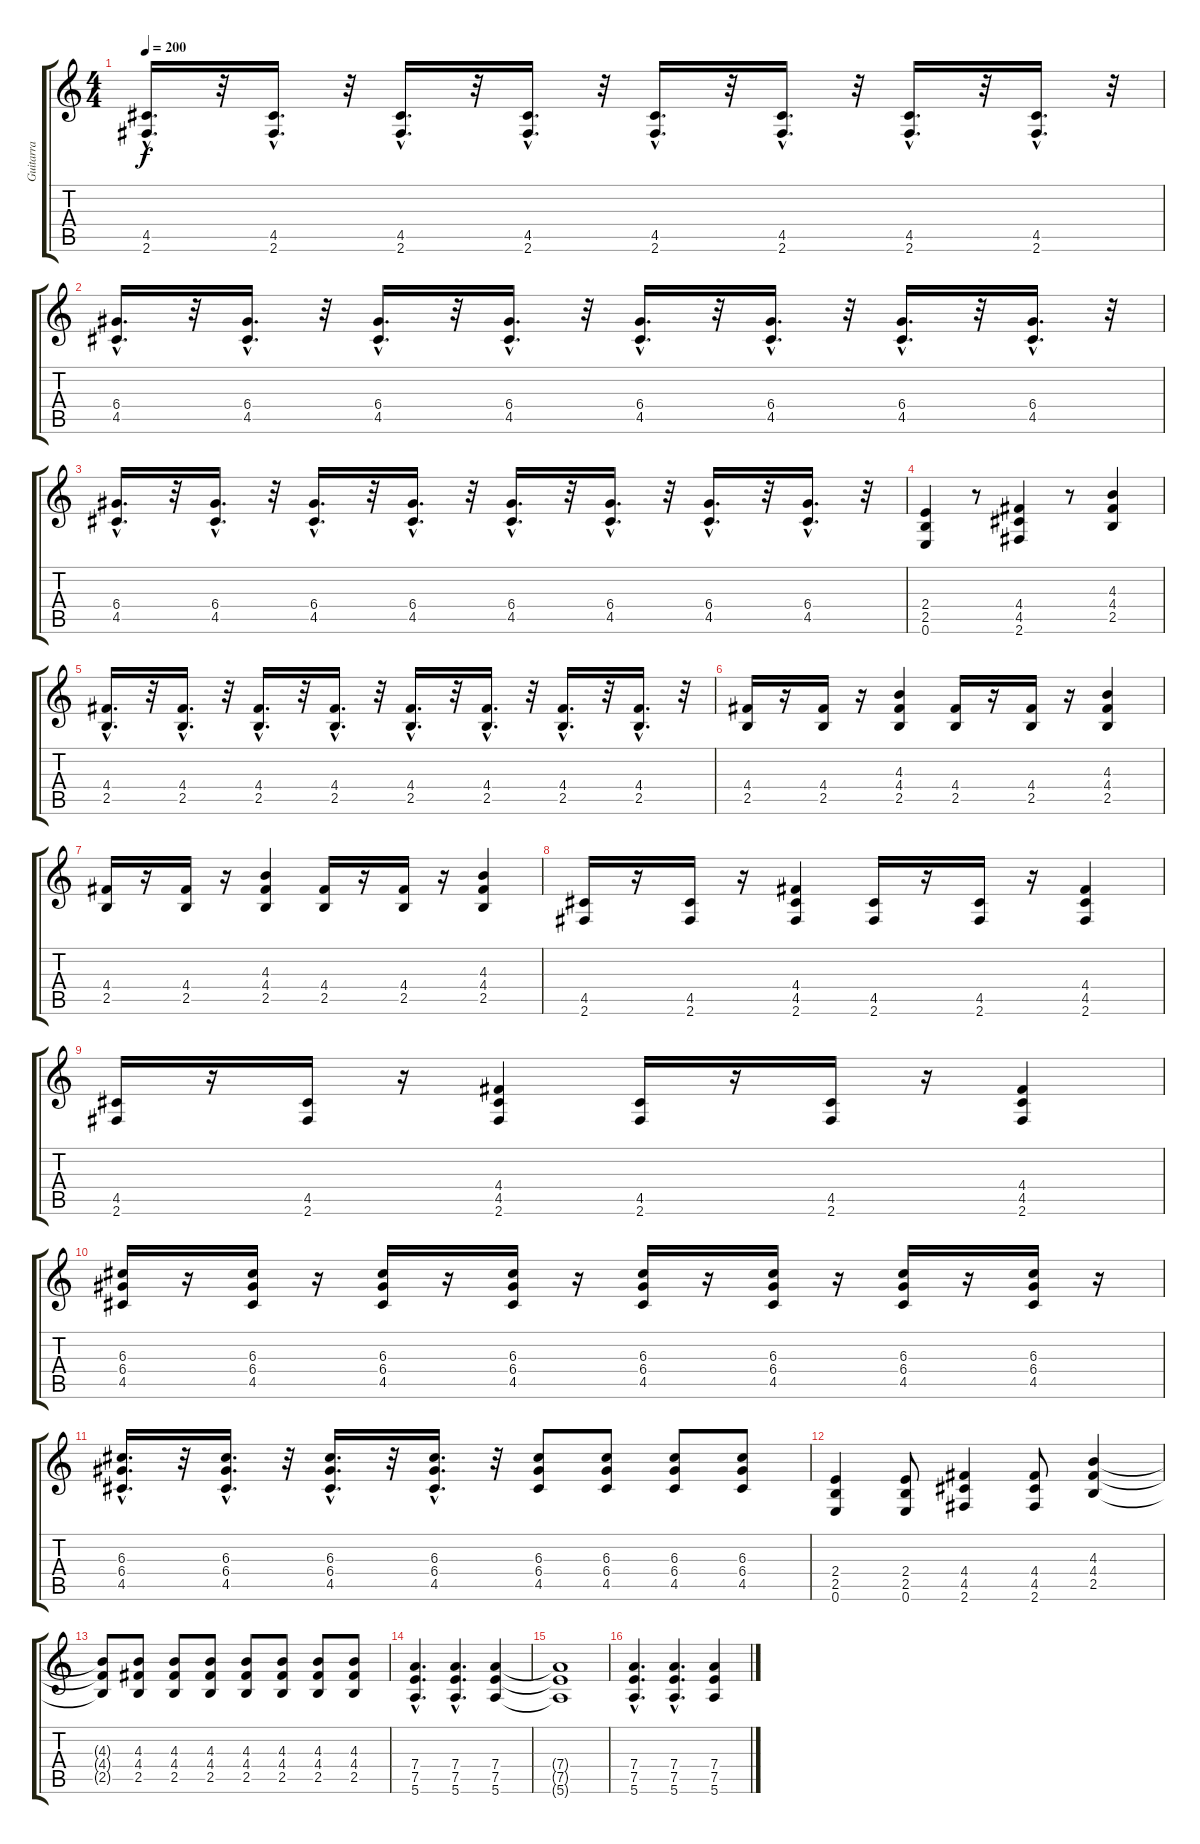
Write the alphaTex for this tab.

\track ("Guitarra" "Guitarra") {instrument distortionguitar}
\staff {score tabs}
\tuning (E4 B3 G3 D3 A2 E2) {hide}
\ts (4 4)
\tempo 200
\clef g2
\ks c
(4.5{hac} 2.6{hac}).16{d dy f} r.32 (4.5{hac} 2.6{hac}).16{d} r.32 (4.5{hac} 2.6{hac}).16{d} r.32 (4.5{hac} 2.6{hac}).16{d} r.32 (4.5{hac} 2.6{hac}).16{d} r.32 (4.5{hac} 2.6{hac}).16{d} r.32 (4.5{hac} 2.6{hac}).16{d} r.32 (4.5{hac} 2.6{hac}).16{d} r.32 |
(6.4{hac} 4.5{hac}).16{d} r.32 (6.4{hac} 4.5{hac}).16{d} r.32 (6.4{hac} 4.5{hac}).16{d} r.32 (6.4{hac} 4.5{hac}).16{d} r.32 (6.4{hac} 4.5{hac}).16{d} r.32 (6.4{hac} 4.5{hac}).16{d} r.32 (6.4{hac} 4.5{hac}).16{d} r.32 (6.4{hac} 4.5{hac}).16{d} r.32 |
(6.4{hac} 4.5{hac}).16{d} r.32 (6.4{hac} 4.5{hac}).16{d} r.32 (6.4{hac} 4.5{hac}).16{d} r.32 (6.4{hac} 4.5{hac}).16{d} r.32 (6.4{hac} 4.5{hac}).16{d} r.32 (6.4{hac} 4.5{hac}).16{d} r.32 (6.4{hac} 4.5{hac}).16{d} r.32 (6.4{hac} 4.5{hac}).16{d} r.32 |
(2.4 2.5 0.6).4 r.8 (4.4 4.5 2.6).4 r.8 (4.3 4.4 2.5).4 |
(4.4{hac} 2.5{hac}).16{d} r.32 (4.4{hac} 2.5{hac}).16{d} r.32 (4.4{hac} 2.5{hac}).16{d} r.32 (4.4{hac} 2.5{hac}).16{d} r.32 (4.4{hac} 2.5{hac}).16{d} r.32 (4.4{hac} 2.5{hac}).16{d} r.32 (4.4{hac} 2.5{hac}).16{d} r.32 (4.4{hac} 2.5{hac}).16{d} r.32 |
(4.4 2.5).16 r.16 (4.4 2.5).16 r.16 (4.3 4.4 2.5).4 (4.4 2.5).16 r.16 (4.4 2.5).16 r.16 (4.3 4.4 2.5).4 |
(4.4 2.5).16 r.16 (4.4 2.5).16 r.16 (4.3 4.4 2.5).4 (4.4 2.5).16 r.16 (4.4 2.5).16 r.16 (4.3 4.4 2.5).4 |
(4.5 2.6).16 r.16 (4.5 2.6).16 r.16 (4.4 4.5 2.6).4 (4.5 2.6).16 r.16 (4.5 2.6).16 r.16 (4.4 4.5 2.6).4 |
(4.5 2.6).16 r.16 (4.5 2.6).16 r.16 (4.4 4.5 2.6).4 (4.5 2.6).16 r.16 (4.5 2.6).16 r.16 (4.4 4.5 2.6).4 |
(6.3 6.4 4.5).16 r.16 (6.3 6.4 4.5).16 r.16 (6.3 6.4 4.5).16 r.16 (6.3 6.4 4.5).16 r.16 (6.3 6.4 4.5).16 r.16 (6.3 6.4 4.5).16 r.16 (6.3 6.4 4.5).16 r.16 (6.3 6.4 4.5).16 r.16 |
(6.3{hac} 6.4{hac} 4.5{hac}).16{d} r.32 (6.3{hac} 6.4{hac} 4.5{hac}).16{d} r.32 (6.3{hac} 6.4{hac} 4.5{hac}).16{d} r.32 (6.3{hac} 6.4{hac} 4.5{hac}).16{d} r.32 (6.3 6.4 4.5).8 (6.3 6.4 4.5).8 (6.3 6.4 4.5).8 (6.3 6.4 4.5).8 |
(2.4 2.5 0.6).4 (2.4 2.5 0.6).8 (4.4 4.5 2.6).4 (4.4 4.5 2.6).8 (4.3 4.4 2.5).4 |
(4.3{t} 4.4{t} 2.5{t}).8 (4.3 4.4 2.5).8 (4.3 4.4 2.5).8 (4.3 4.4 2.5).8 (4.3 4.4 2.5).8 (4.3 4.4 2.5).8 (4.3 4.4 2.5).8 (4.3 4.4 2.5).8 |
(7.4{hac} 7.5{hac} 5.6{hac}).4{d} (7.4{hac} 7.5{hac} 5.6{hac}).4{d} (7.4 7.5 5.6).4 |
(7.4{t} 7.5{t} 5.6{t}).1 |
(7.4{hac} 7.5{hac} 5.6{hac}).4{d} (7.4{hac} 7.5{hac} 5.6{hac}).4{d} (7.4 7.5 5.6).4
